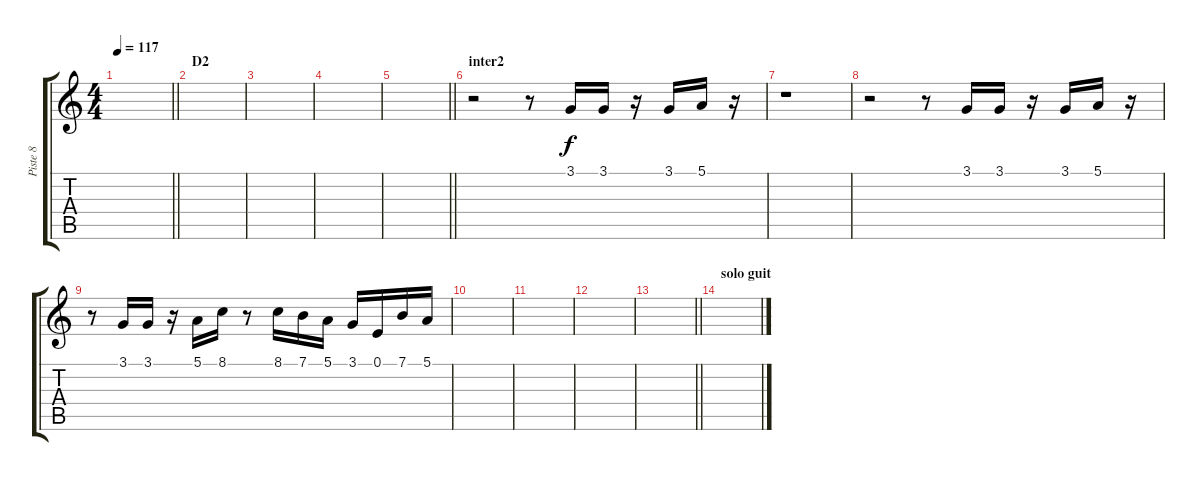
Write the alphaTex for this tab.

\track ("Piste 8" "Piste 8") {instrument brasssection}
\staff {score tabs}
\tuning (E4 B3 G3 D3 A2 E2) {hide}
\ts (4 4)
\tempo 117
\clef g2
\barLineRight lightlight
\ks c
|
\section ("" "D2")
|
|
|
\barLineRight lightlight
|
\section ("" "inter2")
r.2 r.8 3.1.16 3.1.16 r.16 3.1.16 5.1.16 r.16 |
r.1 |
r.2 r.8 3.1.16 3.1.16 r.16 3.1.16 5.1.16 r.16 |
r.8 3.1.16 3.1.16 r.16 5.1.16 8.1.16 r.8 8.1.16 7.1.16 5.1.16 3.1.16 0.1.16 7.1.16 5.1.16 |
|
|
|
\barLineRight lightlight
|
\section ("" "solo guit")
